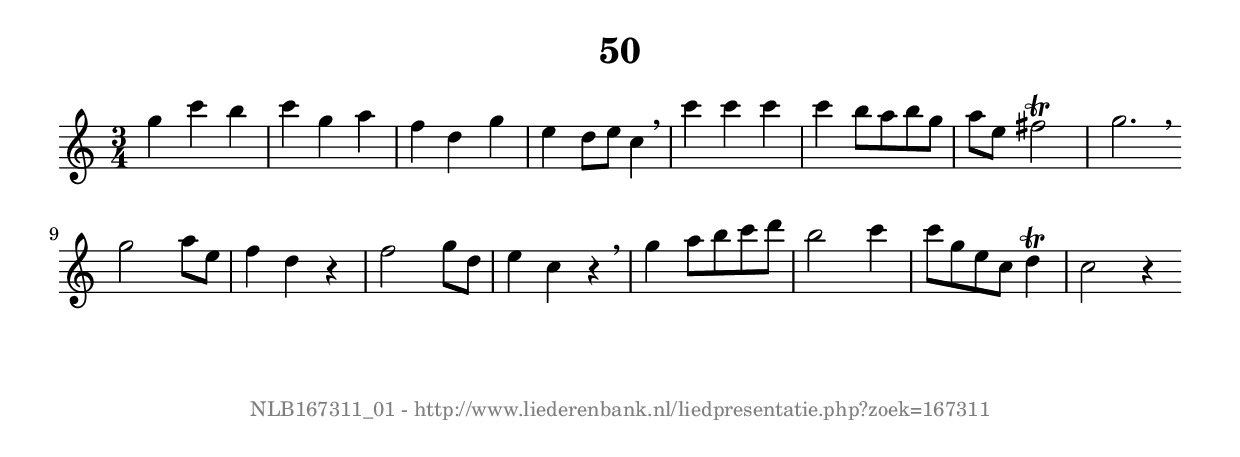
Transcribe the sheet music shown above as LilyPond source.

%
% produced by wce2krn 1.64 (7 June 2014)
%
\version"2.16"
#(append! paper-alist '(("long" . (cons (* 210 mm) (* 2000 mm)))))
#(set-default-paper-size "long")
sb = {\breathe}
mBreak = {\breathe }
bBreak = {\breathe }
x = {\once\override NoteHead #'style = #'cross }
gl=\glissando
itime={\override Staff.TimeSignature #'stencil = ##f }
ficta = {\once\set suggestAccidentals = ##t}
fine = {\once\override Score.RehearsalMark #'self-alignment-X = #1 \mark \markup {\italic{Fine}}}
dc = {\once\override Score.RehearsalMark #'self-alignment-X = #1 \mark \markup {\italic{D.C.}}}
dcf = {\once\override Score.RehearsalMark #'self-alignment-X = #1 \mark \markup {\italic{D.C. al Fine}}}
dcc = {\once\override Score.RehearsalMark #'self-alignment-X = #1 \mark \markup {\italic{D.C. al Coda}}}
ds = {\once\override Score.RehearsalMark #'self-alignment-X = #1 \mark \markup {\italic{D.S.}}}
dsf = {\once\override Score.RehearsalMark #'self-alignment-X = #1 \mark \markup {\italic{D.S. al Fine}}}
dsc = {\once\override Score.RehearsalMark #'self-alignment-X = #1 \mark \markup {\italic{D.S. al Coda}}}
pv = {\set Score.repeatCommands = #'((volta "1"))}
sv = {\set Score.repeatCommands = #'((volta "2"))}
tv = {\set Score.repeatCommands = #'((volta "3"))}
qv = {\set Score.repeatCommands = #'((volta "4"))}
xv = {\set Score.repeatCommands = #'((volta #f))}
\header{ tagline = ""
title = "50"
}
\score {{
\key c \major
\relative g''
{
\set melismaBusyProperties = #'()
\time 3/4
\tempo 4=120
\override Score.MetronomeMark #'transparent = ##t
\override Score.RehearsalMark #'break-visibility = #(vector #t #t #f)
g4 c b c g a f d g e d8 e c4 \mBreak \bar "|"
c'4 c c c b8 a b g a e fis2^\trill g2. \bar":|:" \bBreak
g2 a8 e f4 d r4 f2 g8 d e4 c r4 \mBreak \bar "|"
g'4 a8 b c d b2 c4 c8 g e c d4^\trill c2 r4 \bar":|"
 }}
 \midi { }
 \layout {
            indent = 0.0\cm
}
}
\markup { \vspace #0 } \markup { \with-color #grey \fill-line { \center-column { \smaller "NLB167311_01 - http://www.liederenbank.nl/liedpresentatie.php?zoek=167311" } } }
